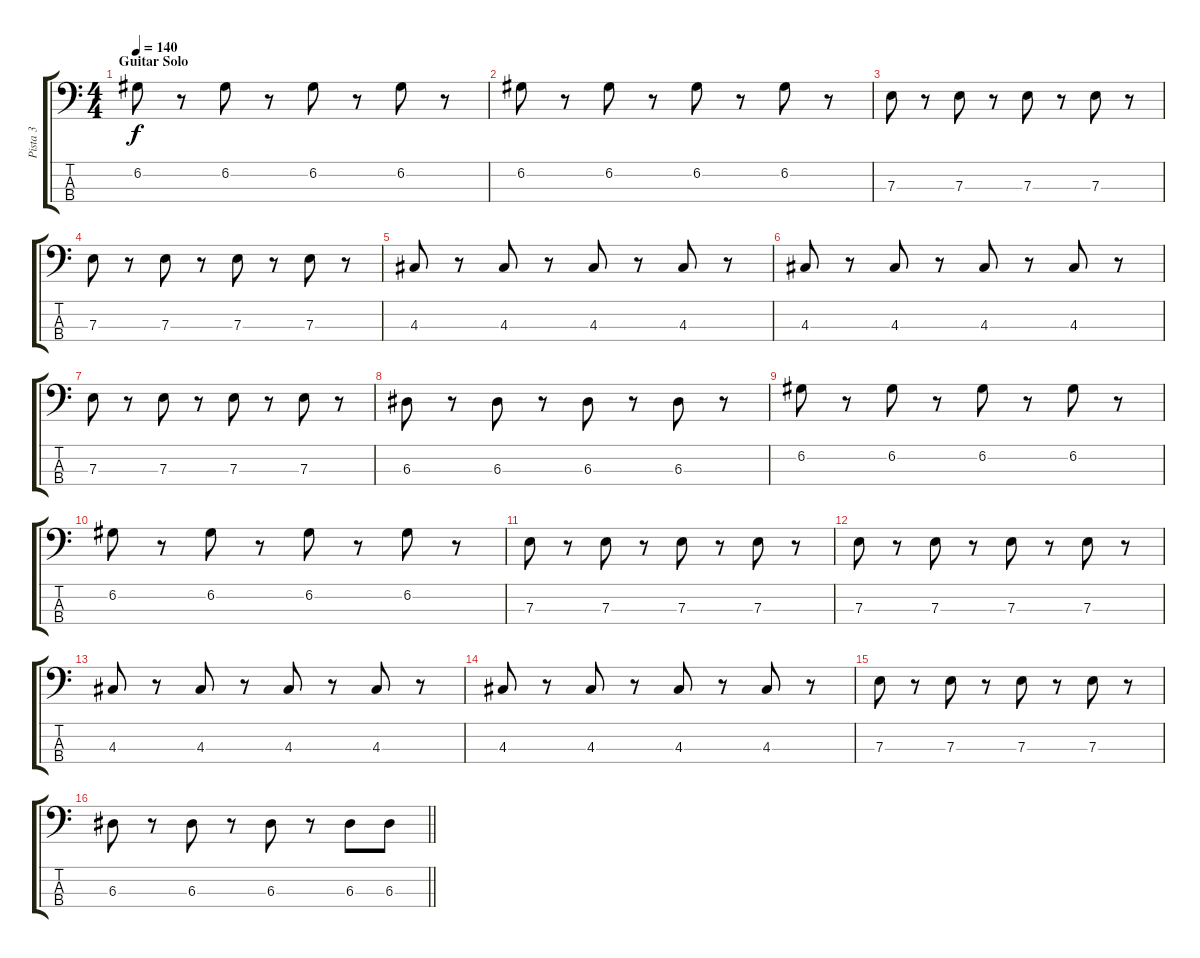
\track ("Pista 3" "Pista 3") {instrument electricbasspick}
\staff {score tabs}
\tuning (G2 D2 A1 E1) {hide}
\ts (4 4)
\section ("" "Guitar Solo")
\tempo 140
\clef f4
\ks c
6.2.8{dy f} r.8 6.2.8 r.8 6.2.8 r.8 6.2.8 r.8 |
6.2.8 r.8 6.2.8 r.8 6.2.8 r.8 6.2.8 r.8 |
7.3.8 r.8 7.3.8 r.8 7.3.8 r.8 7.3.8 r.8 |
7.3.8 r.8 7.3.8 r.8 7.3.8 r.8 7.3.8 r.8 |
4.3.8 r.8 4.3.8 r.8 4.3.8 r.8 4.3.8 r.8 |
4.3.8 r.8 4.3.8 r.8 4.3.8 r.8 4.3.8 r.8 |
7.3.8 r.8 7.3.8 r.8 7.3.8 r.8 7.3.8 r.8 |
6.3.8 r.8 6.3.8 r.8 6.3.8 r.8 6.3.8 r.8 |
6.2.8 r.8 6.2.8 r.8 6.2.8 r.8 6.2.8 r.8 |
6.2.8 r.8 6.2.8 r.8 6.2.8 r.8 6.2.8 r.8 |
7.3.8 r.8 7.3.8 r.8 7.3.8 r.8 7.3.8 r.8 |
7.3.8 r.8 7.3.8 r.8 7.3.8 r.8 7.3.8 r.8 |
4.3.8 r.8 4.3.8 r.8 4.3.8 r.8 4.3.8 r.8 |
4.3.8 r.8 4.3.8 r.8 4.3.8 r.8 4.3.8 r.8 |
7.3.8 r.8 7.3.8 r.8 7.3.8 r.8 7.3.8 r.8 |
\barLineRight lightlight
6.3.8 r.8 6.3.8 r.8 6.3.8 r.8 6.3.8 6.3.8
